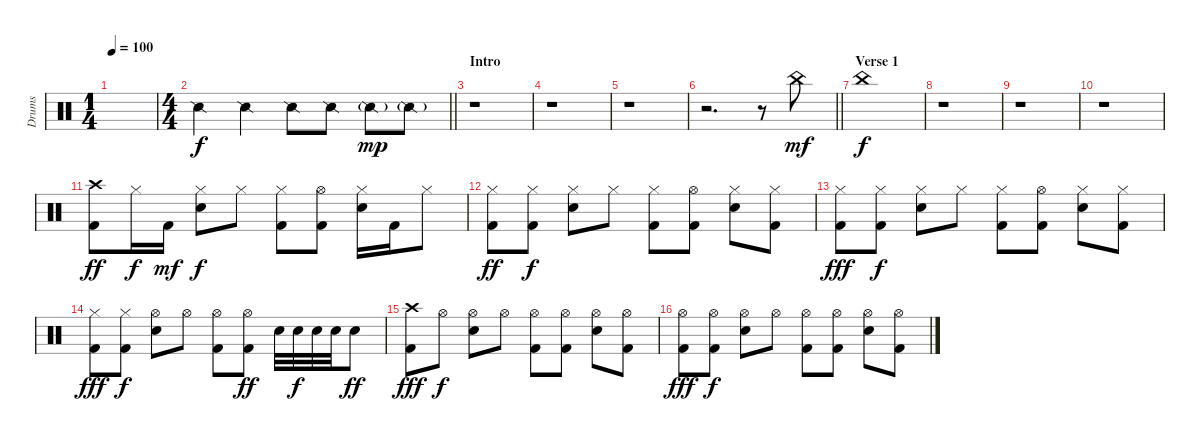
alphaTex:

\track ("Drums" "Drums") {solo instrument percussion}
\staff {score}
\articulation defaults
\ts (1 4)
\tempo 100
\clef neutral
\ks c
|
\ts (4 4)
\barLineRight lightlight "Snare (side stick) 2".4 "Snare (side stick) 2".4 "Snare (side stick) 2".8 "Snare (side stick) 2".8 "Snare (side stick) 2"{g}.8{dy mp} "Snare (side stick) 2"{g}.8
|
\section ("" "Intro")
r.1 |
r.1 |
r.1 |
\barLineRight lightlight
r.2{d} r.8 "China (hit)".8{dy mf} |
\section ("" "Verse 1")
"China (hit)".1{dy f} |
r.1 |
r.1 |
r.1 |
("Crash high (hit)" "Kick (hit) 2").8{dy ff} "Hi-Hat (closed)".16{dy f} "Kick (hit) 2".16{dy mf} ("Hi-Hat (closed)" "Snare (hit) 2").8{dy f} "Hi-Hat (closed)".8 ("Hi-Hat (closed)" "Kick (hit) 2").8 ("Hi-Hat (open)" "Kick (hit) 2").8 ("Hi-Hat (closed)" "Snare (hit) 2").16 "Kick (hit) 2".16 "Hi-Hat (closed)".8 |
("Hi-Hat (closed)" "Kick (hit) 2").8{dy ff} ("Hi-Hat (closed)" "Kick (hit) 2").8{dy f} ("Hi-Hat (closed)" "Snare (hit) 2").8 "Hi-Hat (closed)".8 ("Hi-Hat (closed)" "Kick (hit) 2").8 ("Hi-Hat (open)" "Kick (hit) 2").8 ("Hi-Hat (closed)" "Snare (hit) 2").8 ("Hi-Hat (closed)" "Kick (hit) 2").8 |
("Hi-Hat (closed)" "Kick (hit) 2").8{dy fff} ("Hi-Hat (closed)" "Kick (hit) 2").8{dy f} ("Hi-Hat (closed)" "Snare (hit) 2").8 "Hi-Hat (closed)".8 ("Hi-Hat (closed)" "Kick (hit) 2").8 ("Hi-Hat (open)" "Kick (hit) 2").8 ("Hi-Hat (closed)" "Snare (hit) 2").8 ("Hi-Hat (closed)" "Kick (hit) 2").8 |
("Hi-Hat (closed)" "Kick (hit) 2").8{dy fff} ("Hi-Hat (closed)" "Kick (hit) 2").8{dy f} ("Hi-Hat (open)" "Snare (hit) 2").8 "Hi-Hat (open)".8 ("Hi-Hat (open)" "Kick (hit) 2").8 ("Hi-Hat (open)" "Kick (hit) 2").8{dy ff} "Snare (hit) 2".32 "Snare (hit) 2".32{dy f} "Snare (hit) 2".32 "Snare (hit) 2".32 "Snare (hit) 2".8{dy ff} |
("Crash high (hit)" "Kick (hit) 2").8{dy fff} "Hi-Hat (open)".8{dy f} ("Hi-Hat (open)" "Snare (hit) 2").8 "Hi-Hat (open)".8 ("Hi-Hat (open)" "Kick (hit) 2").8 ("Hi-Hat (open)" "Kick (hit) 2").8 ("Hi-Hat (open)" "Snare (hit) 2").8 ("Hi-Hat (open)" "Kick (hit) 2").8 |
("Hi-Hat (open)" "Kick (hit) 2").8{dy fff} ("Hi-Hat (open)" "Kick (hit) 2").8{dy f} ("Hi-Hat (open)" "Snare (hit) 2").8 "Hi-Hat (open)".8 ("Hi-Hat (open)" "Kick (hit) 2").8 ("Hi-Hat (open)" "Kick (hit) 2").8 ("Hi-Hat (open)" "Snare (hit) 2").8 ("Hi-Hat (open)" "Kick (hit) 2").8
